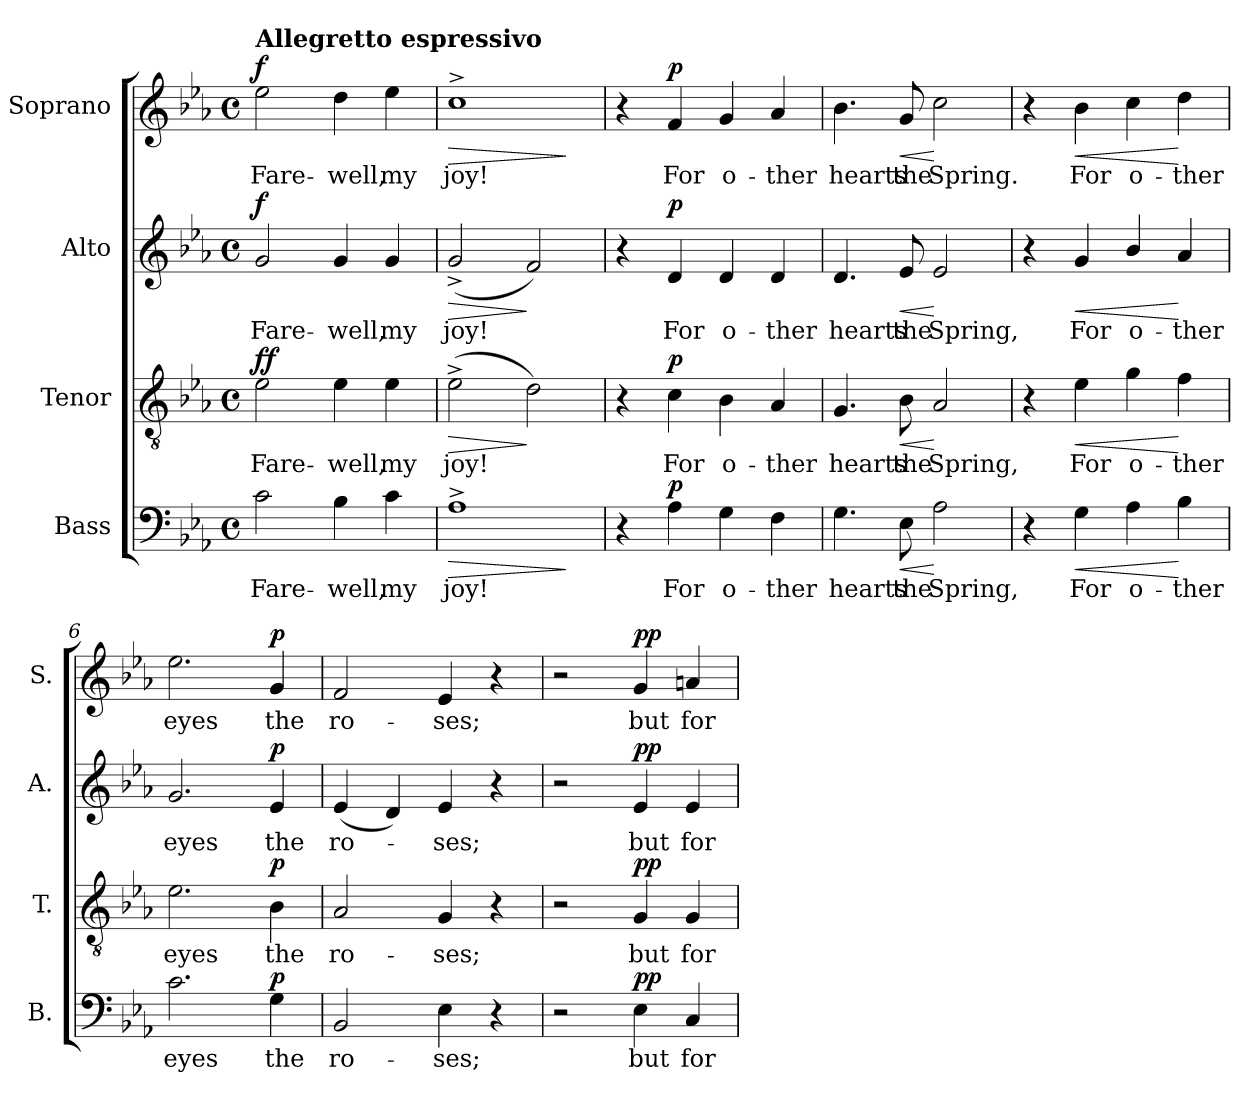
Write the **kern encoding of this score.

**kern	**text	**dynam	**kern	**text	**dynam	**kern	**text	**dynam	**kern	**text	**dynam
*part4	*part4	*part4	*part3	*part3	*part3	*part2	*part2	*part2	*part1	*part1	*part1
*staff4	*staff4	*staff4	*staff3	*staff3	*staff3	*staff2	*staff2	*staff2	*staff1	*staff1	*staff1
*I"Bass	*	*	*I"Tenor	*	*	*I"Alto	*	*	*I"Soprano	*	*
*I'B.	*	*	*I'T.	*	*	*I'A.	*	*	*I'S.	*	*
!!LO:PB:g=z
*clefF4	*	*	*clefGv2	*	*	*clefG2	*	*	*clefG2	*	*
*	*	*	*ITrd7c12	*	*	*	*	*	*	*	*
*k[b-e-a-]	*	*	*k[b-e-a-]	*	*	*k[b-e-a-]	*	*	*k[b-e-a-]	*	*
*E-:	*	*	*E-:	*	*	*E-:	*	*	*E-:	*	*
*M4/4	*	*	*M4/4	*	*	*M4/4	*	*	*M4/4	*	*
*met(c)	*	*	*met(c)	*	*	*met(c)	*	*	*met(c)	*	*
*MM100	*	*	*MM100	*	*	*MM100	*	*	*MM100	*	*
=1	=1	=1	=1	=1	=1	=1	=1	=1	=1	=1	=1
!	!LO:LY:b:color=#000000	!	!	!	!	!	!	!	!	!	!
!	!	!	!	!LO:LY:b:color=#000000	!	!	!	!	!	!	!
!	!	!	!	!	!	!	!LO:LY:b:color=#000000	!	!	!	!
!	!	!	!	!	!	!	!	!	!LO:TX:a:B:t=Allegretto espressivo	!	!
!	!	!	!	!	!	!	!	!	!	!LO:LY:b:color=#000000	!
2ci\	Fare-	.	2E-i\	Fare-	f f	2gi/	Fare-	f	2ee-i\	Fare-	f
!	!LO:LY:b:color=#000000	!	!	!	!	!	!	!	!	!	!
!	!	!	!	!LO:LY:b:color=#000000	!	!	!	!	!	!	!
!	!	!	!	!	!	!	!LO:LY:b:color=#000000	!	!	!	!
!	!	!	!	!	!	!	!	!	!	!LO:LY:b:color=#000000	!
4B-i\	-well,	.	4E-i\	-well,	.	4gi/	-well,	.	4ddi\	-well,	.
!	!LO:LY:b:color=#000000	!	!	!	!	!	!	!	!	!	!
!	!	!	!	!LO:LY:b:color=#000000	!	!	!	!	!	!	!
!	!	!	!	!	!	!	!LO:LY:b:color=#000000	!	!	!	!
!	!	!	!	!	!	!	!	!	!	!LO:LY:b:color=#000000	!
4ci\	my	.	4E-i\	my	.	4gi/	my	.	4ee-i\	my	.
=2	=2	=2	=2	=2	=2	=2	=2	=2	=2	=2	=2
!	!LO:LY:b:color=#000000	!LO:HP:b	!	!	!	!	!	!	!	!	!
!	!	!	!	!LO:LY:b:color=#000000	!LO:HP:b	!	!	!	!	!	!
!	!	!	!	!	!	!	!LO:LY:b:color=#000000	!LO:HP:b	!	!	!
!	!	!	!	!	!	!	!	!	!	!LO:LY:b:color=#000000	!LO:HP:b
1A-^i	joy!	>	(2E-^i\	joy!	>	(2g^i/	joy!	>	1cc^i	joy!	>
.	.	.	2Di\)	.	]	2fi/)	.	]	.	.	.
.	.	]	.	.	.	.	.	.	.	.	]
=3	=3	=3	=3	=3	=3	=3	=3	=3	=3	=3	=3
4r	.	.	4r	.	.	4r	.	.	4r	.	.
!	!LO:LY:b:color=#000000	!	!	!	!	!	!	!	!	!	!
!	!	!	!	!LO:LY:b:color=#000000	!	!	!	!	!	!	!
!	!	!	!	!	!	!	!LO:LY:b:color=#000000	!	!	!	!
!	!	!	!	!	!	!	!	!	!	!LO:LY:b:color=#000000	!
4A-i\	For	p	4Ci\	For	p	4di/	For	p	4fi/	For	p
!	!LO:LY:b:color=#000000	!	!	!	!	!	!	!	!	!	!
!	!	!	!	!LO:LY:b:color=#000000	!	!	!	!	!	!	!
!	!	!	!	!	!	!	!LO:LY:b:color=#000000	!	!	!	!
!	!	!	!	!	!	!	!	!	!	!LO:LY:b:color=#000000	!
4Gi\	o-	.	4BB-i\	o-	.	4di/	o-	.	4gi/	o-	.
!	!LO:LY:b:color=#000000	!	!	!	!	!	!	!	!	!	!
!	!	!	!	!LO:LY:b:color=#000000	!	!	!	!	!	!	!
!	!	!	!	!	!	!	!LO:LY:b:color=#000000	!	!	!	!
!	!	!	!	!	!	!	!	!	!	!LO:LY:b:color=#000000	!
4Fi\	-ther	.	4AA-i/	-ther	.	4di/	-ther	.	4a-i/	-ther	.
=4	=4	=4	=4	=4	=4	=4	=4	=4	=4	=4	=4
!	!LO:LY:b:color=#000000	!	!	!	!	!	!	!	!	!	!
!	!	!	!	!LO:LY:b:color=#000000	!	!	!	!	!	!	!
!	!	!	!	!	!	!	!LO:LY:b:color=#000000	!	!	!	!
!	!	!	!	!	!	!	!	!	!	!LO:LY:b:color=#000000	!
4.Gi\	hearts	.	4.GGi/	hearts	.	4.di/	hearts	.	4.b-i\	hearts	.
!	!LO:LY:b:color=#000000	!LO:HP:b	!	!	!	!	!	!	!	!	!
!	!	!	!	!LO:LY:b:color=#000000	!LO:HP:b	!	!	!	!	!	!
!	!	!	!	!	!	!	!LO:LY:b:color=#000000	!LO:HP:b	!	!	!
!	!	!	!	!	!	!	!	!	!	!LO:LY:b:color=#000000	!LO:HP:b
8E-i\	the	<	8BB-i\	the	<	8e-i/	the	<	8gi/	the	<
!	!LO:LY:b:color=#000000	!	!	!	!	!	!	!	!	!	!
!	!	!	!	!LO:LY:b:color=#000000	!	!	!	!	!	!	!
!	!	!	!	!	!	!	!LO:LY:b:color=#000000	!	!	!	!
!	!	!	!	!	!	!	!	!	!	!LO:LY:b:color=#000000	!
2A-i\	Spring,	[	2AA-i/	Spring,	[	2e-i/	Spring,	[	2cci\	Spring.	[
=5	=5	=5	=5	=5	=5	=5	=5	=5	=5	=5	=5
4r	.	.	4r	.	.	4r	.	.	4r	.	.
!	!LO:LY:b:color=#000000	!LO:HP:b	!	!	!	!	!	!	!	!	!
!	!	!	!	!LO:LY:b:color=#000000	!LO:HP:b	!	!	!	!	!	!
!	!	!	!	!	!	!	!LO:LY:b:color=#000000	!LO:HP:b	!	!	!
!	!	!	!	!	!	!	!	!	!	!LO:LY:b:color=#000000	!LO:HP:b
4Gi\	For	<	4E-i\	For	<	4gi/	For	<	4b-i\	For	<
!	!LO:LY:b:color=#000000	!	!	!	!	!	!	!	!	!	!
!	!	!	!	!LO:LY:b:color=#000000	!	!	!	!	!	!	!
!	!	!	!	!	!	!	!LO:LY:b:color=#000000	!	!	!	!
!	!	!	!	!	!	!	!	!	!	!LO:LY:b:color=#000000	!
4A-i\	o-	.	4Gi\	o-	.	4b-i/	o-	.	4cci\	o-	.
!	!LO:LY:b:color=#000000	!	!	!	!	!	!	!	!	!	!
!	!	!	!	!LO:LY:b:color=#000000	!	!	!	!	!	!	!
!	!	!	!	!	!	!	!LO:LY:b:color=#000000	!	!	!	!
!	!	!	!	!	!	!	!	!	!	!LO:LY:b:color=#000000	!
4B-i\	-ther	[	4Fi\	-ther	[	4a-i/	-ther	[	4ddi\	-ther	[
=6	=6	=6	=6	=6	=6	=6	=6	=6	=6	=6	=6
!	!LO:LY:b:color=#000000	!	!	!	!	!	!	!	!	!	!
!	!	!	!	!LO:LY:b:color=#000000	!	!	!	!	!	!	!
!	!	!	!	!	!	!	!LO:LY:b:color=#000000	!	!	!	!
!	!	!	!	!	!	!	!	!	!	!LO:LY:b:color=#000000	!
2.ci\	eyes	.	2.E-i\	eyes	.	2.gi/	eyes	.	2.ee-i\	eyes	.
!	!LO:LY:b:color=#000000	!	!	!	!	!	!	!	!	!	!
!	!	!	!	!LO:LY:b:color=#000000	!	!	!	!	!	!	!
!	!	!	!	!	!	!	!LO:LY:b:color=#000000	!	!	!	!
!	!	!	!	!	!	!	!	!	!	!LO:LY:b:color=#000000	!
4Gi\	the	p	4BB-i\	the	p	4e-i/	the	p	4gi/	the	p
=7	=7	=7	=7	=7	=7	=7	=7	=7	=7	=7	=7
!	!LO:LY:b:color=#000000	!	!	!	!	!	!	!	!	!	!
!	!	!	!	!LO:LY:b:color=#000000	!	!	!	!	!	!	!
!	!	!	!	!	!	!	!LO:LY:b:color=#000000	!	!	!	!
!	!	!	!	!	!	!	!	!	!	!LO:LY:b:color=#000000	!
2BB-i/	ro-	.	2AA-i/	ro-	.	(4e-i/	ro-	.	2fi/	ro-	.
.	.	.	.	.	.	4di/)	.	.	.	.	.
!	!LO:LY:b:color=#000000	!	!	!	!	!	!	!	!	!	!
!	!	!	!	!LO:LY:b:color=#000000	!	!	!	!	!	!	!
!	!	!	!	!	!	!	!LO:LY:b:color=#000000	!	!	!	!
!	!	!	!	!	!	!	!	!	!	!LO:LY:b:color=#000000	!
4E-i\	-ses;	.	4GGi/	-ses;	.	4e-i/	-ses;	.	4e-i/	-ses;	.
4r	.	.	4r	.	.	4r	.	.	4r	.	.
!!LO:LB:g=z
=8	=8	=8	=8	=8	=8	=8	=8	=8	=8	=8	=8
2r	.	.	2r	.	.	2r	.	.	2r	.	.
!	!LO:LY:b:color=#000000	!	!	!	!	!	!	!	!	!	!
!	!	!	!	!LO:LY:b:color=#000000	!	!	!	!	!	!	!
!	!	!	!	!	!	!	!LO:LY:b:color=#000000	!	!	!	!
!	!	!	!	!	!	!	!	!	!	!LO:LY:b:color=#000000	!
4E-i\	but	pp	4GGi/	but	pp	4e-i/	but	pp	4gi/	but	pp
!	!LO:LY:b:color=#000000	!	!	!	!	!	!	!	!	!	!
!	!	!	!	!LO:LY:b:color=#000000	!	!	!	!	!	!	!
!	!	!	!	!	!	!	!LO:LY:b:color=#000000	!	!	!	!
!	!	!	!	!	!	!	!	!	!	!LO:LY:b:color=#000000	!
4Ci/	for	.	4GGi/	for	.	4e-i/	for	.	4ani/	for	.
=	=	=	=	=	=	=	=	=	=	=	=
*-	*-	*-	*-	*-	*-	*-	*-	*-	*-	*-	*-
